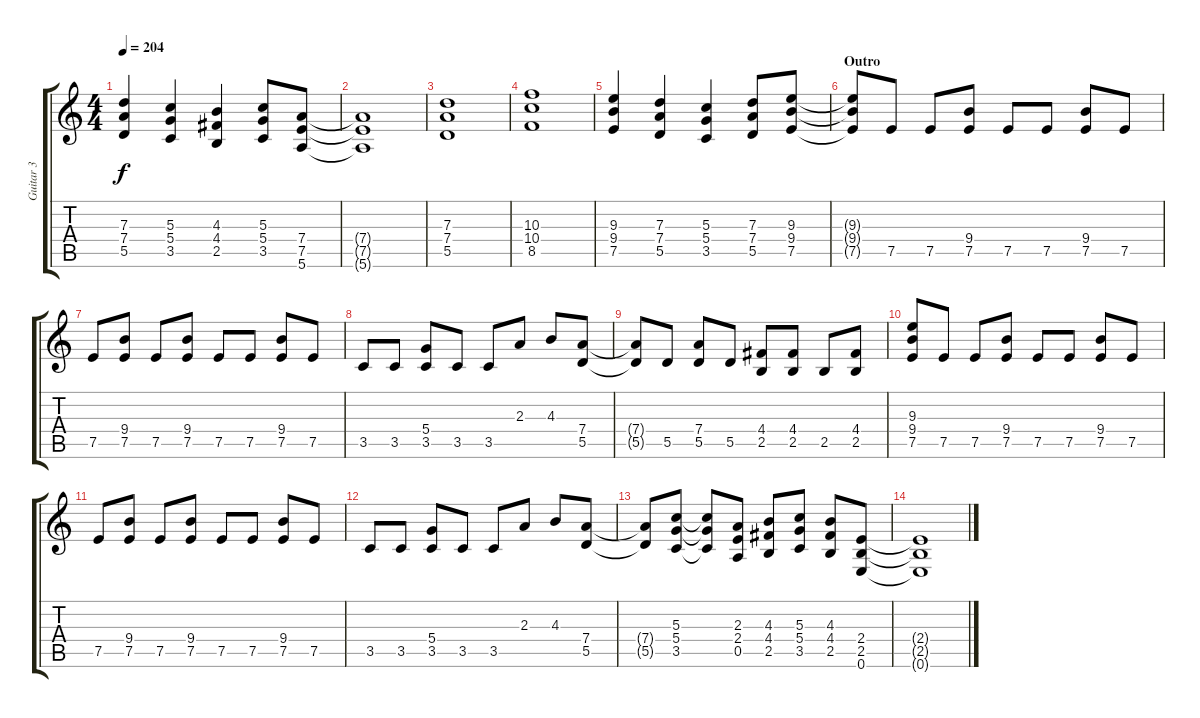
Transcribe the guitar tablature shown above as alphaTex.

\track ("Guitar 3" "Guitar 3") {instrument distortionguitar}
\staff {score tabs}
\tuning (E4 B3 G3 D3 A2 E2) {hide}
\ts (4 4)
\tempo 204
\clef g2
\ks c
(7.3 7.4 5.5).4{dy f} (5.3 5.4 3.5).4 (4.3 4.4 2.5).4 (5.3 5.4 3.5).8 (7.4 7.5 5.6).8 |
(7.4{t} 7.5{t} 5.6{t}).1 |
(7.3 7.4 5.5).1 |
(10.3 10.4 8.5).1 |
(9.3 9.4 7.5).4 (7.3 7.4 5.5).4 (5.3 5.4 3.5).4 (7.3 7.4 5.5).8 (9.3 9.4 7.5).8 |
\section ("" "Outro")
(9.3{t} 9.4{t} 7.5{t}).8 7.5.8 7.5.8 (9.4 7.5).8 7.5.8 7.5.8 (9.4 7.5).8 7.5.8 |
7.5.8 (9.4 7.5).8 7.5.8 (9.4 7.5).8 7.5.8 7.5.8 (9.4 7.5).8 7.5.8 |
3.5.8 3.5.8 (5.4 3.5).8 3.5.8 3.5.8 2.3.8 4.3.8 (7.4 5.5).8 |
(7.4{t} 5.5{t}).8 5.5.8 (7.4 5.5).8 5.5.8 (4.4 2.5).8 (4.4 2.5).8 2.5.8 (4.4 2.5).8 |
(9.3 9.4 7.5).8 7.5.8 7.5.8 (9.4 7.5).8 7.5.8 7.5.8 (9.4 7.5).8 7.5.8 |
7.5.8 (9.4 7.5).8 7.5.8 (9.4 7.5).8 7.5.8 7.5.8 (9.4 7.5).8 7.5.8 |
3.5.8 3.5.8 (5.4 3.5).8 3.5.8 3.5.8 2.3.8 4.3.8 (7.4 5.5).8 |
(7.4{t} 5.5{t}).8 (5.3 5.4 3.5).8 (5.3{t} 5.4{t} 3.5{t}).8 (2.3 2.4 0.5).8 (4.3 4.4 2.5).8 (5.3 5.4 3.5).8 (4.3 4.4 2.5).8 (2.4 2.5 0.6).8 |
(2.4{t} 2.5{t} 0.6{t}).1
